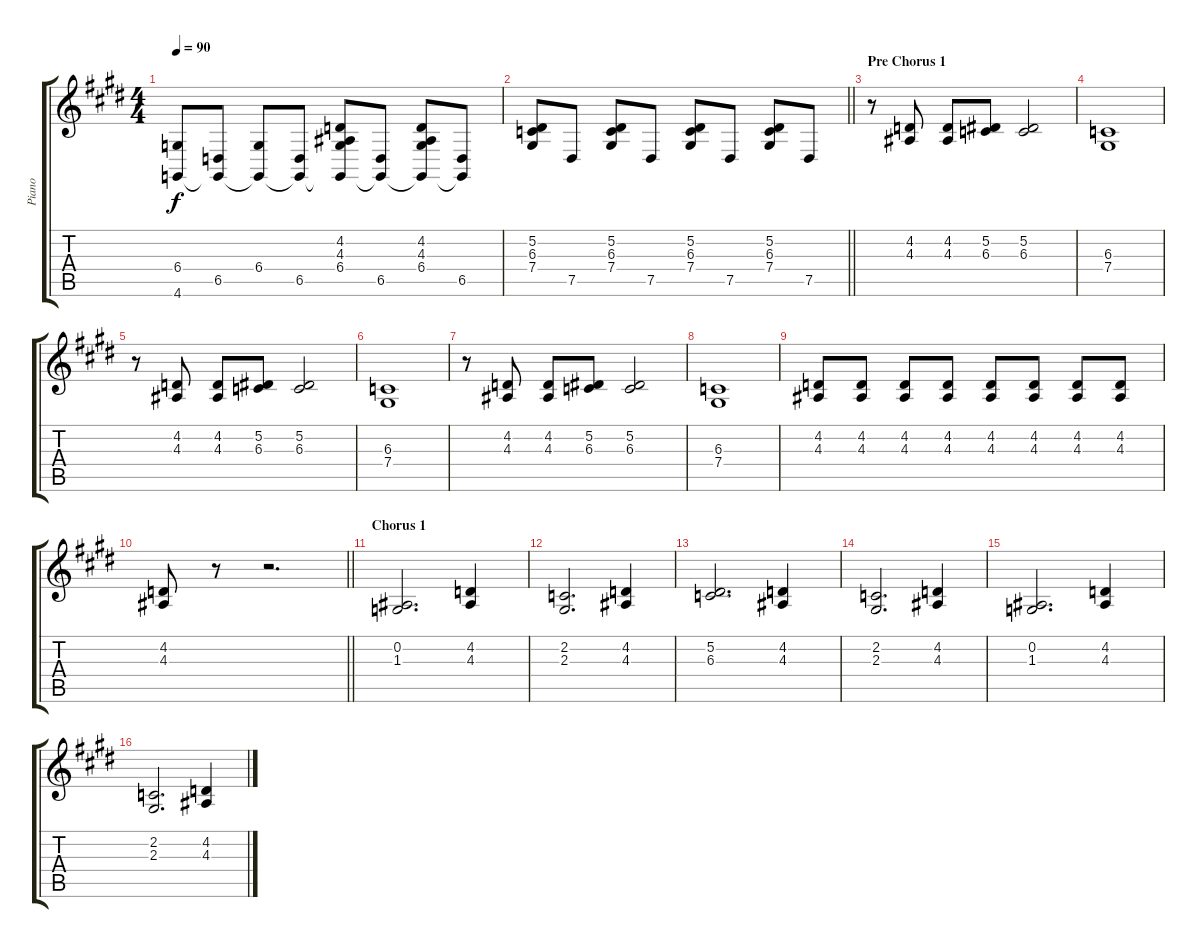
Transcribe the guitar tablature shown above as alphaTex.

\track ("Piano" "Piano") {instrument electricgrandpiano}
\staff {score tabs}
\tuning (Eb4 Bb3 Gb3 Db3 Ab2 Eb2) {hide}
\ts (4 4)
\tempo 90
\clef g2
\ks e
(6.4 4.6).8{dy f} (6.5 4.6{t}).8 (6.4 4.6{t}).8 (6.5 4.6{t}).8 (4.2 4.3 6.4 4.6{t}).8 (6.5 4.6{t}).8 (4.2 4.3 6.4 4.6{t}).8 (6.5 4.6{t}).8 |
\barLineRight lightlight
(5.2 6.3 7.4).8 7.5.8 (5.2 6.3 7.4).8 7.5.8 (5.2 6.3 7.4).8 7.5.8 (5.2 6.3 7.4).8 7.5.8 |
\section ("" "Pre Chorus 1")
r.8 (4.2 4.3).8 (4.2 4.3).8 (5.2 6.3).8 (5.2 6.3).2 |
(6.3 7.4).1 |
r.8 (4.2 4.3).8 (4.2 4.3).8 (5.2 6.3).8 (5.2 6.3).2 |
(6.3 7.4).1 |
r.8 (4.2 4.3).8 (4.2 4.3).8 (5.2 6.3).8 (5.2 6.3).2 |
(6.3 7.4).1 |
(4.2 4.3).8 (4.2 4.3).8 (4.2 4.3).8 (4.2 4.3).8 (4.2 4.3).8 (4.2 4.3).8 (4.2 4.3).8 (4.2 4.3).8 |
\barLineRight lightlight
(4.2 4.3).8 r.8 r.2{d} |
\section ("" "Chorus 1")
(0.2 1.3).2{d} (4.2 4.3).4 |
(2.2 2.3).2{d} (4.2 4.3).4 |
(5.2 6.3).2{d} (4.2 4.3).4 |
(2.2 2.3).2{d} (4.2 4.3).4 |
(0.2 1.3).2{d} (4.2 4.3).4 |
(2.2 2.3).2{d} (4.2 4.3).4
